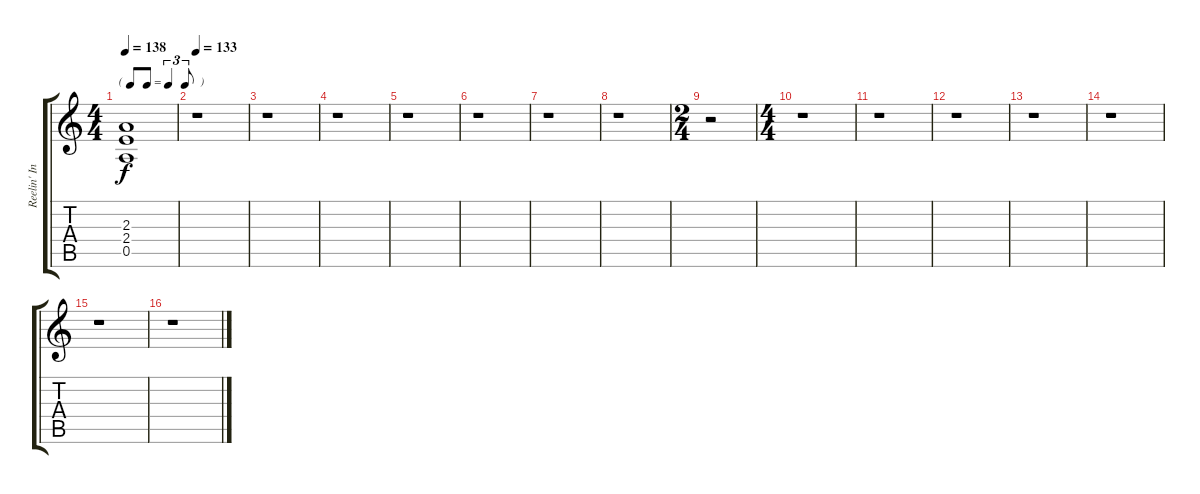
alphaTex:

\track ("Reelin' In The Years" "Reelin' In") {instrument overdrivenguitar}
\staff {score tabs}
\tuning (E4 B3 G3 D3 A2 E2) {hide}
\ts (4 4)
\tf triplet8th
\tempo 138
\clef g2
\ks c
(2.3 2.4 0.5).1{dy f} |
\tempo 133
r.1 |
r.1 |
r.1 |
r.1 |
r.1 |
r.1 |
r.1 |
\ts (2 4)
r.2 |
\ts (4 4)
r.1 |
r.1 |
r.1 |
r.1 |
r.1 |
r.1 |
r.1
